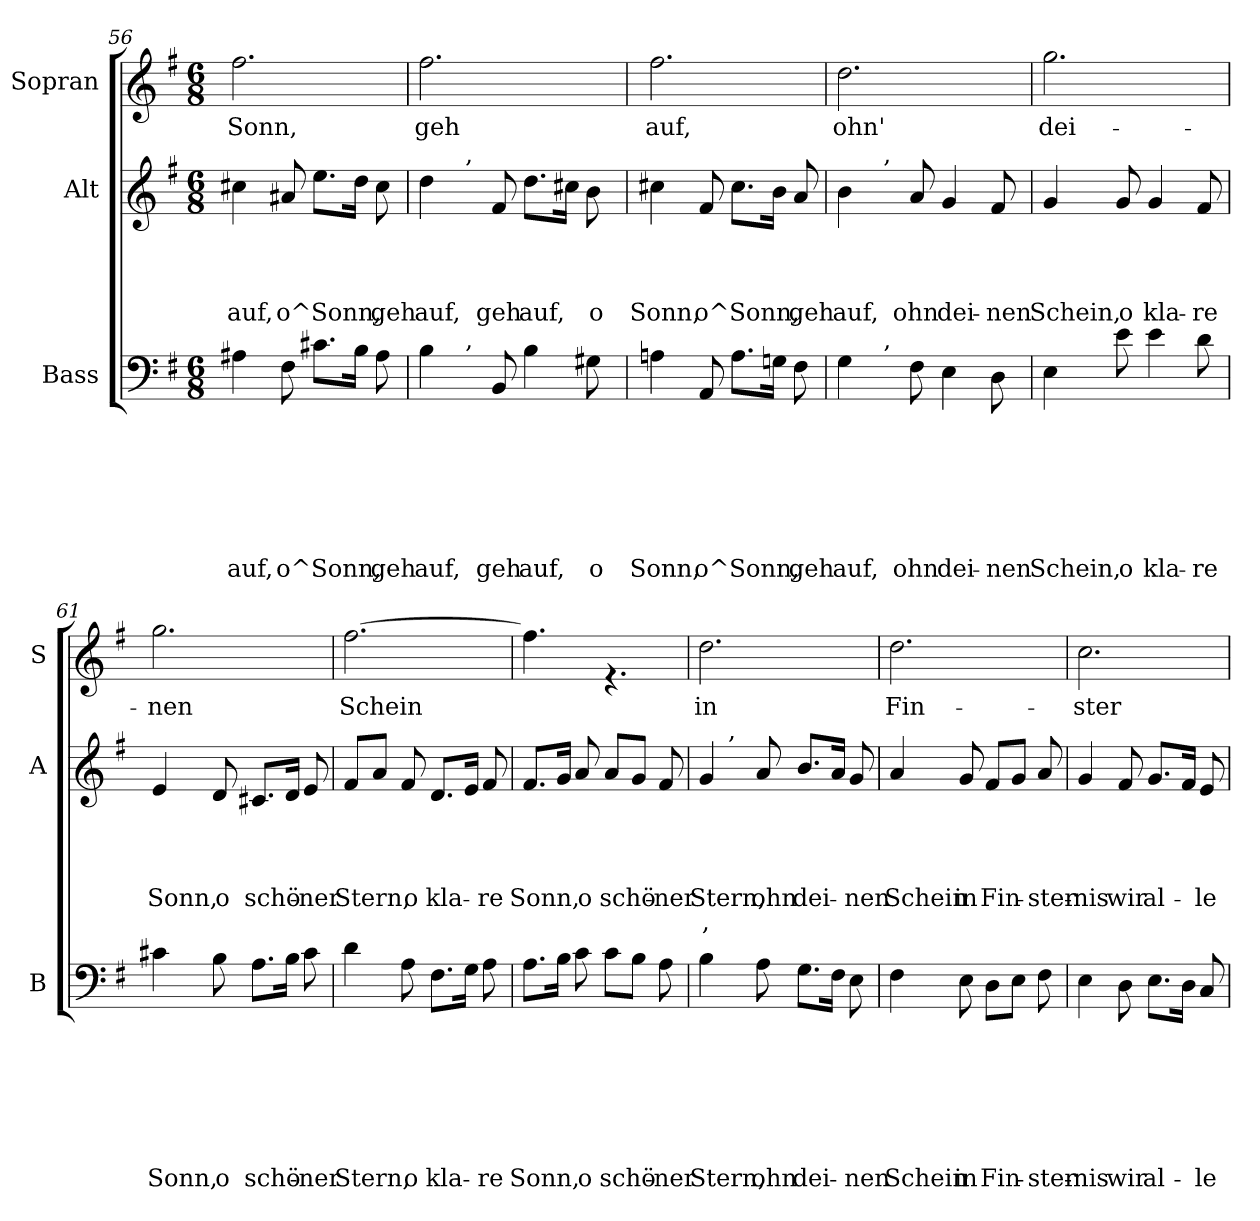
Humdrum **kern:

**kern	**text	**text	**text	**text	**text	**text	**text	**kern	**text	**text	**text	**text	**text	**kern	**text
*part3	*part3	*part3	*part3	*part3	*part3	*part3	*part3	*part2	*part2	*part2	*part2	*part2	*part2	*part1	*part1
*staff3	*staff3	*staff3	*staff3	*staff3	*staff3	*staff3	*staff3	*staff2	*staff2	*staff2	*staff2	*staff2	*staff2	*staff1	*staff1
*I"Bass	*	*	*	*	*	*	*	*I"Alt	*	*	*	*	*	*I"Sopran	*
*I'B	*	*	*	*	*	*	*	*I'A	*	*	*	*	*	*I'S	*
*clefF4	*	*	*	*	*	*	*	*clefG2	*	*	*	*	*	*clefG2	*
*k[f#]	*	*	*	*	*	*	*	*k[f#]	*	*	*	*	*	*k[f#]	*
*G:	*	*	*	*	*	*	*	*G:	*	*	*	*	*	*G:	*
*M6/8	*	*	*	*	*	*	*	*M6/8	*	*	*	*	*	*M6/8	*
=56	=56	=56	=56	=56	=56	=56	=56	=56	=56	=56	=56	=56	=56	=56	=56
!	!	!	!	!	!	!	!LO:LY:b:rj	!	!	!	!	!LO:LY:b:rj	!	!	!LO:LY:b:rj
4A#X\	.	.	.	.	.	.	auf,	4cc#X\	.	.	.	auf,	.	2.ff#\	Sonn,
!	!	!	!	!	!	!	!LO:LY:b:rj	!	!	!	!	!LO:LY:b:rj	!	!	!
8F#\	.	.	.	.	.	.	o^Sonn,	8a#X/	.	.	.	o^Sonn,	.	.	.
8.c#X\L	.	.	.	.	.	.	.	8.ee\L	.	.	.	.	.	.	.
16B\Jk	.	.	.	.	.	.	.	16dd\Jk	.	.	.	.	.	.	.
!	!	!	!	!	!	!	!LO:LY:b:rj	!	!	!	!	!LO:LY:b:rj	!	!	!
8A#\	.	.	.	.	.	.	geh	8cc#\	.	.	.	geh	.	.	.
=57	=57	=57	=57	=57	=57	=57	=57	=57	=57	=57	=57	=57	=57	=57	=57
!	!	!	!	!	!	!	!LO:LY:b:rj	!	!	!	!	!LO:LY:b:rj	!	!	!LO:LY:b:rj
*^	*	*	*	*	*	*	*	*^	*	*	*	*	*	*	*
4B\	8ryy	.	.	.	.	.	.	auf,	4dd\	8ryy	.	.	.	auf,	.	2.ff#\	geh
.	32ryy	.	.	.	.	.	.	.	.	32ryy	.	.	.	.	.	.	.
!	!	!	!	!	!	!	!	!	!	!LO:TX:a:t=,	!	!	!	!	!	!	!
!	!LO:TX:a:t=,	!	!	!	!	!	!	!	!	!	!	!	!	!	!	!	!
.	2ryy	.	.	.	.	.	.	.	.	2ryy	.	.	.	.	.	.	.
!	!	!	!	!	!	!	!	!LO:LY:b:rj	!	!	!	!	!	!LO:LY:b:rj	!	!	!
8BB/	.	.	.	.	.	.	.	geh	8f#/	.	.	.	.	geh	.	.	.
!	!	!	!	!	!	!	!	!LO:LY:b:rj	!	!	!	!	!	!LO:LY:b:rj	!	!	!
4B\	.	.	.	.	.	.	.	auf,	8.dd\L	.	.	.	.	auf,	.	.	.
.	.	.	.	.	.	.	.	.	16cc#X\Jk	.	.	.	.	.	.	.	.
!	!	!	!	!	!	!	!	!LO:LY:b:rj	!	!	!	!	!	!LO:LY:b:rj	!	!	!
8G#X\	.	.	.	.	.	.	.	o	8b\	.	.	.	.	o	.	.	.
.	16.ryy	.	.	.	.	.	.	.	.	16.ryy	.	.	.	.	.	.	.
=58	=58	=58	=58	=58	=58	=58	=58	=58	=58	=58	=58	=58	=58	=58	=58	=58	=58
!	!	!	!	!	!	!	!	!LO:LY:b:rj	!	!	!	!	!	!LO:LY:b:rj	!	!	!LO:LY:b:rj
*v	*v	*	*	*	*	*	*	*	*	*	*	*	*	*	*	*	*
*	*	*	*	*	*	*	*	*v	*v	*	*	*	*	*	*	*
4An\	.	.	.	.	.	.	Sonn,	4cc#X\	.	.	.	Sonn,	.	2.ff#\	auf,
!	!	!	!	!	!	!	!LO:LY:b:rj	!	!	!	!	!LO:LY:b:rj	!	!	!
8AA/	.	.	.	.	.	.	o^Sonn,	8f#/	.	.	.	o^Sonn,	.	.	.
8.A\L	.	.	.	.	.	.	.	8.cc#\L	.	.	.	.	.	.	.
16Gn\Jk	.	.	.	.	.	.	.	16b\Jk	.	.	.	.	.	.	.
!	!	!	!	!	!	!	!LO:LY:b:rj	!	!	!	!	!LO:LY:b:rj	!	!	!
8F#\	.	.	.	.	.	.	geh	8a/	.	.	.	geh	.	.	.
=59	=59	=59	=59	=59	=59	=59	=59	=59	=59	=59	=59	=59	=59	=59	=59
!	!	!	!	!	!	!	!LO:LY:b:rj	!	!	!	!	!LO:LY:b:rj	!	!	!LO:LY:b:rj
*^	*	*	*	*	*	*	*	*^	*	*	*	*	*	*	*
4G\	8ryy	.	.	.	.	.	.	auf,	4b\	8ryy	.	.	.	auf,	.	2.dd\	ohn'
.	32ryy	.	.	.	.	.	.	.	.	32ryy	.	.	.	.	.	.	.
!	!	!	!	!	!	!	!	!	!	!LO:TX:a:t=,	!	!	!	!	!	!	!
!	!LO:TX:a:t=,	!	!	!	!	!	!	!	!	!	!	!	!	!	!	!	!
.	2ryy	.	.	.	.	.	.	.	.	2ryy	.	.	.	.	.	.	.
!	!	!	!	!	!	!	!	!LO:LY:b:rj	!	!	!	!	!	!LO:LY:b:rj	!	!	!
8F#\	.	.	.	.	.	.	.	ohn	8a/	.	.	.	.	ohn	.	.	.
!	!	!	!	!	!	!	!	!LO:LY:b:rj	!	!	!	!	!	!LO:LY:b:rj	!	!	!
4E\	.	.	.	.	.	.	.	dei-	4g/	.	.	.	.	dei-	.	.	.
!	!	!	!	!	!	!	!	!LO:LY:b:rj	!	!	!	!	!	!LO:LY:b:rj	!	!	!
8D\	.	.	.	.	.	.	.	-nen	8f#/	.	.	.	.	-nen	.	.	.
.	16.ryy	.	.	.	.	.	.	.	.	16.ryy	.	.	.	.	.	.	.
!!LO:LB:g=z
=60	=60	=60	=60	=60	=60	=60	=60	=60	=60	=60	=60	=60	=60	=60	=60	=60	=60
!	!	!	!	!	!	!	!	!LO:LY:b:rj	!	!	!	!	!	!LO:LY:b:rj	!	!	!LO:LY:b:rj
*v	*v	*	*	*	*	*	*	*	*	*	*	*	*	*	*	*	*
*	*	*	*	*	*	*	*	*v	*v	*	*	*	*	*	*	*
4E\	.	.	.	.	.	.	Schein,	4g/	.	.	.	Schein,	.	2.gg\	dei-
!	!	!	!	!	!	!	!LO:LY:b:rj	!	!	!	!	!LO:LY:b:rj	!	!	!
8e\	.	.	.	.	.	.	o	8g/	.	.	.	o	.	.	.
!	!	!	!	!	!	!	!LO:LY:b:rj	!	!	!	!	!LO:LY:b:rj	!	!	!
4e\	.	.	.	.	.	.	kla-	4g/	.	.	.	kla-	.	.	.
!	!	!	!	!	!	!	!LO:LY:b:rj	!	!	!	!	!LO:LY:b:rj	!	!	!
8d\	.	.	.	.	.	.	-re	8f#/	.	.	.	-re	.	.	.
=61	=61	=61	=61	=61	=61	=61	=61	=61	=61	=61	=61	=61	=61	=61	=61
!	!	!	!	!	!	!	!LO:LY:b:rj	!	!	!	!	!LO:LY:b:rj	!	!	!LO:LY:b:rj
4c#X\	.	.	.	.	.	.	Sonn,	4e/	.	.	.	Sonn,	.	2.gg\	-nen
!	!	!	!	!	!	!	!LO:LY:b:rj	!	!	!	!	!LO:LY:b:rj	!	!	!
8B\	.	.	.	.	.	.	o	8d/	.	.	.	o	.	.	.
!	!	!	!	!	!	!	!LO:LY:b:rj	!	!	!	!	!LO:LY:b:rj	!	!	!
8.A\L	.	.	.	.	.	.	schö-	8.c#X/L	.	.	.	schö-	.	.	.
16B\Jk	.	.	.	.	.	.	.	16d/Jk	.	.	.	.	.	.	.
!	!	!	!	!	!	!	!LO:LY:b:rj	!	!	!	!	!LO:LY:b:rj	!	!	!
8c#\	.	.	.	.	.	.	-ner	8e/	.	.	.	-ner	.	.	.
=62	=62	=62	=62	=62	=62	=62	=62	=62	=62	=62	=62	=62	=62	=62	=62
!	!	!	!	!	!	!	!LO:LY:b:rj	!	!	!	!	!LO:LY:b:rj	!	!	!LO:LY:b:rj
4d\	.	.	.	.	.	.	Stern,	8f#/L	.	.	.	Stern,	.	[>2.ff#\	Schein
.	.	.	.	.	.	.	.	8a/J	.	.	.	.	.	.	.
!	!	!	!	!	!	!	!LO:LY:b:rj	!	!	!	!	!LO:LY:b:rj	!	!	!
8A\	.	.	.	.	.	.	o	8f#/	.	.	.	o	.	.	.
!	!	!	!	!	!	!	!LO:LY:b:rj	!	!	!	!	!LO:LY:b:rj	!	!	!
8.F#\L	.	.	.	.	.	.	kla-	8.d/L	.	.	.	kla-	.	.	.
16G\Jk	.	.	.	.	.	.	.	16e/Jk	.	.	.	.	.	.	.
!	!	!	!	!	!	!	!LO:LY:b:rj	!	!	!	!	!LO:LY:b:rj	!	!	!
8A\	.	.	.	.	.	.	-re	8f#/	.	.	.	-re	.	.	.
=63	=63	=63	=63	=63	=63	=63	=63	=63	=63	=63	=63	=63	=63	=63	=63
!	!	!	!	!	!	!	!LO:LY:b:rj	!	!	!	!	!LO:LY:b:rj	!	!	!
8.A\L	.	.	.	.	.	.	Sonn,	8.f#/L	.	.	.	Sonn,	.	4.ff#\]	.
16B\Jk	.	.	.	.	.	.	.	16g/Jk	.	.	.	.	.	.	.
!	!	!	!	!	!	!	!LO:LY:b:rj	!	!	!	!	!LO:LY:b:rj	!	!	!
8c\	.	.	.	.	.	.	o	8a/	.	.	.	o	.	.	.
!	!	!	!	!	!	!	!LO:LY:b:rj	!	!	!	!	!LO:LY:b:rj	!	!	!
8c\L	.	.	.	.	.	.	schö-	8a/L	.	.	.	schö-	.	4.rf	.
8B\J	.	.	.	.	.	.	.	8g/J	.	.	.	.	.	.	.
!	!	!	!	!	!	!	!LO:LY:b:rj	!	!	!	!	!LO:LY:b:rj	!	!	!
8A\	.	.	.	.	.	.	-ner	8f#/	.	.	.	-ner	.	.	.
=64	=64	=64	=64	=64	=64	=64	=64	=64	=64	=64	=64	=64	=64	=64	=64
!	!	!	!	!	!	!	!LO:LY:b:rj	!	!	!	!	!LO:LY:b:rj	!LO:LY:b:rj	!	!LO:LY:b:rj
*	*	*	*	*	*	*	*	*^	*	*	*	*	*	*	*
4B\	.	.	.	.	.	.	Stern,	4g/	8ryy	.	.	.	Stern,	,	2.dd\	in
!	!	!	!	!	!	!	!	!	!LO:TX:a:t=,	!	!	!	!	!	!	!
.	.	.	.	.	.	.	.	.	2ryy	.	.	.	.	.	.	.
!	!	!	!	!	!	!	!LO:LY:b:rj	!	!	!	!	!	!LO:LY:b:rj	!	!	!
8A\	.	.	.	.	.	.	ohn	8a/	.	.	.	.	ohn	.	.	.
!	!	!	!	!	!	!	!LO:LY:b:rj	!	!	!	!	!	!LO:LY:b:rj	!	!	!
8.G\L	.	.	.	.	.	.	dei-	8.b/L	.	.	.	.	dei-	.	.	.
16F#\Jk	.	.	.	.	.	.	.	16a/Jk	.	.	.	.	.	.	.	.
!	!	!	!	!	!	!	!LO:LY:b:rj	!	!	!	!	!	!LO:LY:b:rj	!	!	!
8E\	.	.	.	.	.	.	-nen	8g/	8ryy	.	.	.	-nen	.	.	.
!!LO:LB:g=z
=65	=65	=65	=65	=65	=65	=65	=65	=65	=65	=65	=65	=65	=65	=65	=65	=65
!	!	!	!	!	!	!	!LO:LY:b:rj	!	!	!	!	!	!LO:LY:b:rj	!	!	!LO:LY:b:rj
*	*	*	*	*	*	*	*	*v	*v	*	*	*	*	*	*	*
4F#\	.	.	.	.	.	.	Schein	4a/	.	.	.	Schein	.	2.dd\	Fin-
!	!	!	!	!	!	!	!LO:LY:b:rj	!	!	!	!	!LO:LY:b:rj	!	!	!
8E\	.	.	.	.	.	.	in	8g/	.	.	.	in	.	.	.
!	!	!	!	!	!	!	!LO:LY:b:rj	!	!	!	!	!LO:LY:b:rj	!	!	!
8D\L	.	.	.	.	.	.	Fin-	8f#/L	.	.	.	Fin-	.	.	.
8E\J	.	.	.	.	.	.	.	8g/J	.	.	.	.	.	.	.
!	!	!	!	!	!	!	!LO:LY:b:rj	!	!	!	!	!LO:LY:b:rj	!	!	!
8F#\	.	.	.	.	.	.	-ster-	8a/	.	.	.	-ster-	.	.	.
=66	=66	=66	=66	=66	=66	=66	=66	=66	=66	=66	=66	=66	=66	=66	=66
!	!	!	!	!	!	!	!LO:LY:b:rj	!	!	!	!	!LO:LY:b:rj	!	!	!LO:LY:b:rj
4E\	.	.	.	.	.	.	-nis	4g/	.	.	.	-nis	.	2.cc\	-ster-
!	!	!	!	!	!	!	!LO:LY:b:rj	!	!	!	!	!LO:LY:b:rj	!	!	!
8D\	.	.	.	.	.	.	wir	8f#/	.	.	.	wir	.	.	.
!	!	!	!	!	!	!	!LO:LY:b:rj	!	!	!	!	!LO:LY:b:rj	!	!	!
8.E\L	.	.	.	.	.	.	al-	8.g/L	.	.	.	al-	.	.	.
16D\Jk	.	.	.	.	.	.	.	16f#/Jk	.	.	.	.	.	.	.
!	!	!	!	!	!	!	!LO:LY:b:rj	!	!	!	!	!LO:LY:b:rj	!	!	!
8C/	.	.	.	.	.	.	-le	8e/	.	.	.	-le	.	.	.
=	=	=	=	=	=	=	=	=	=	=	=	=	=	=	=
*-	*-	*-	*-	*-	*-	*-	*-	*-	*-	*-	*-	*-	*-	*-	*-
